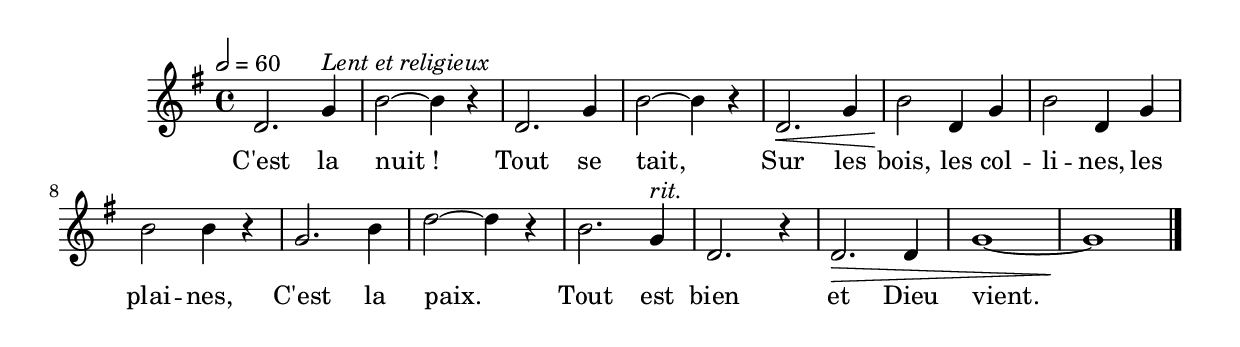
\version "2.16"
\include "italiano.ly"

\header {
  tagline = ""
  composer = ""
}

MetriqueArmure = {
  \tempo 2=60
  \time 4/4
  \key sol \major
}

italique = { \override Score . LyricText #'font-shape = #'italic }

roman = { \override Score . LyricText #'font-shape = #'roman }

MusiqueTheme = \relative do' {
  re2. sol4^\markup {\italic {Lent et religieux} }
  si2~ si4 r
  re,2. sol4
  si2~ si4 r
  re,2.\< sol4
  si2\! re,4 sol
  si2 re,4 sol
  si2 si4 r
  sol2. si4
  re2~ re4 r
  si2. sol4^\markup {\italic rit.}
  re2. r4
  re2.\> re4
  sol1~
  sol\! \bar "|."
}

Paroles = \lyricmode {
  C'est la nuit_!
  Tout se tait,
  Sur les bois, les col -- li -- nes, les plai -- nes,
  C'est la paix.
  Tout est bien et Dieu vient.
}

\score{
    \new Staff <<
      \set Staff.midiInstrument = "flute"
      \set Staff.autoBeaming = ##f
      \new Voice = "theme" {
	\override Score.PaperColumn #'keep-inside-line = ##t
	\MetriqueArmure
	\MusiqueTheme
      }
      \new Lyrics \lyricsto theme {
	\Paroles
      }
    >>
\layout{}
\midi{}
}
